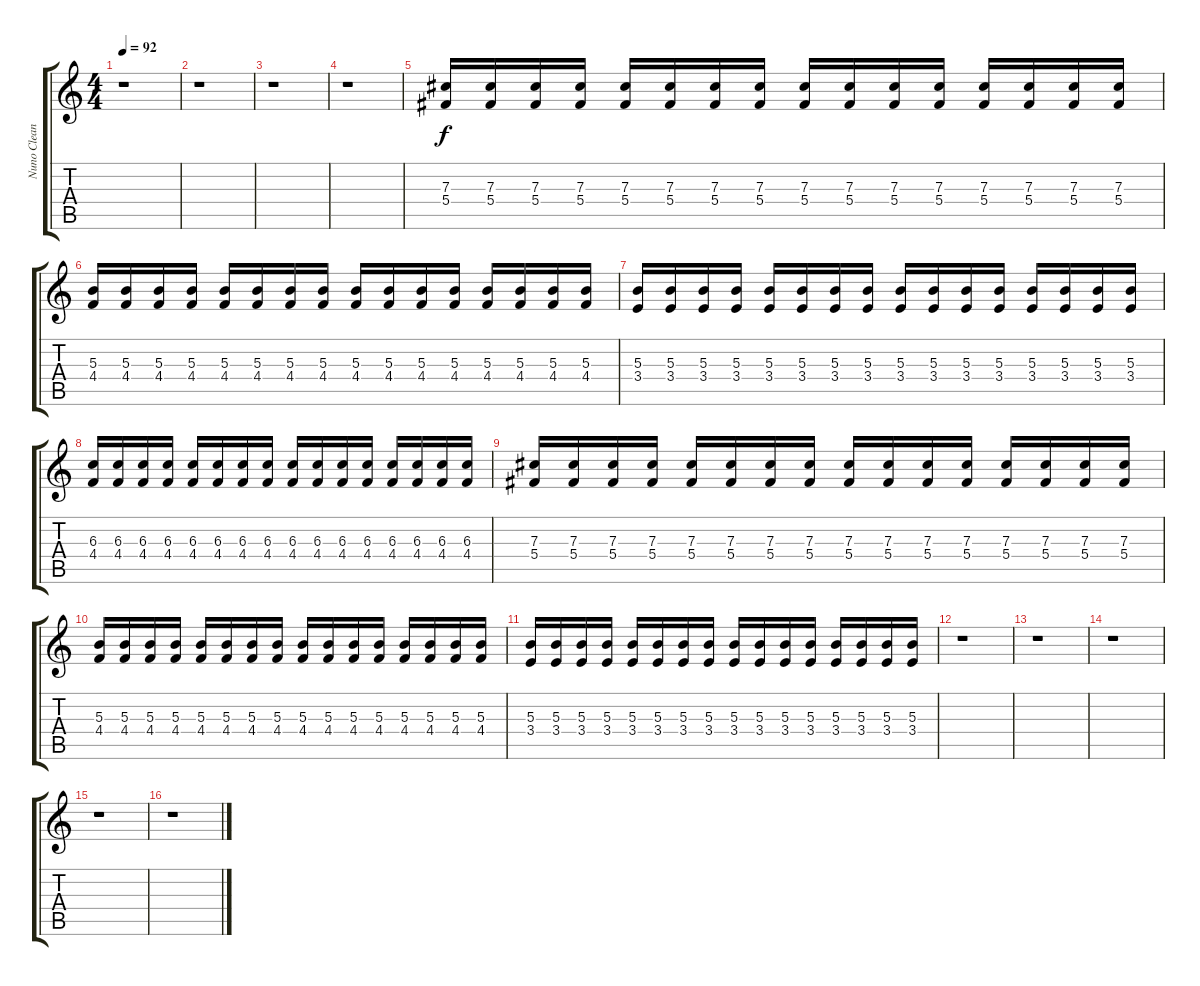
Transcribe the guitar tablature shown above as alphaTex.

\track ("Nuno Clean Rhythm" "Nuno Clean") {instrument electricguitarjazz}
\staff {score tabs}
\tuning (Eb4 Bb3 Gb3 Db3 Ab2 Eb2) {hide}
\ts (4 4)
\tempo 92
\clef g2
\ks c
r.1{dy f} |
r.1 |
r.1 |
r.1 |
(7.3 5.4).16 (7.3 5.4).16 (7.3 5.4).16 (7.3 5.4).16 (7.3 5.4).16 (7.3 5.4).16 (7.3 5.4).16 (7.3 5.4).16 (7.3 5.4).16 (7.3 5.4).16 (7.3 5.4).16 (7.3 5.4).16 (7.3 5.4).16 (7.3 5.4).16 (7.3 5.4).16 (7.3 5.4).16 |
(5.3 4.4).16 (5.3 4.4).16 (5.3 4.4).16 (5.3 4.4).16 (5.3 4.4).16 (5.3 4.4).16 (5.3 4.4).16 (5.3 4.4).16 (5.3 4.4).16 (5.3 4.4).16 (5.3 4.4).16 (5.3 4.4).16 (5.3 4.4).16 (5.3 4.4).16 (5.3 4.4).16 (5.3 4.4).16 |
(5.3 3.4).16 (5.3 3.4).16 (5.3 3.4).16 (5.3 3.4).16 (5.3 3.4).16 (5.3 3.4).16 (5.3 3.4).16 (5.3 3.4).16 (5.3 3.4).16 (5.3 3.4).16 (5.3 3.4).16 (5.3 3.4).16 (5.3 3.4).16 (5.3 3.4).16 (5.3 3.4).16 (5.3 3.4).16 |
(6.3 4.4).16 (6.3 4.4).16 (6.3 4.4).16 (6.3 4.4).16 (6.3 4.4).16 (6.3 4.4).16 (6.3 4.4).16 (6.3 4.4).16 (6.3 4.4).16 (6.3 4.4).16 (6.3 4.4).16 (6.3 4.4).16 (6.3 4.4).16 (6.3 4.4).16 (6.3 4.4).16 (6.3 4.4).16 |
(7.3 5.4).16 (7.3 5.4).16 (7.3 5.4).16 (7.3 5.4).16 (7.3 5.4).16 (7.3 5.4).16 (7.3 5.4).16 (7.3 5.4).16 (7.3 5.4).16 (7.3 5.4).16 (7.3 5.4).16 (7.3 5.4).16 (7.3 5.4).16 (7.3 5.4).16 (7.3 5.4).16 (7.3 5.4).16 |
(5.3 4.4).16 (5.3 4.4).16 (5.3 4.4).16 (5.3 4.4).16 (5.3 4.4).16 (5.3 4.4).16 (5.3 4.4).16 (5.3 4.4).16 (5.3 4.4).16 (5.3 4.4).16 (5.3 4.4).16 (5.3 4.4).16 (5.3 4.4).16 (5.3 4.4).16 (5.3 4.4).16 (5.3 4.4).16 |
(5.3 3.4).16 (5.3 3.4).16 (5.3 3.4).16 (5.3 3.4).16 (5.3 3.4).16 (5.3 3.4).16 (5.3 3.4).16 (5.3 3.4).16 (5.3 3.4).16 (5.3 3.4).16 (5.3 3.4).16 (5.3 3.4).16 (5.3 3.4).16 (5.3 3.4).16 (5.3 3.4).16 (5.3 3.4).16 |
r.1 |
r.1 |
r.1 |
r.1 |
r.1
